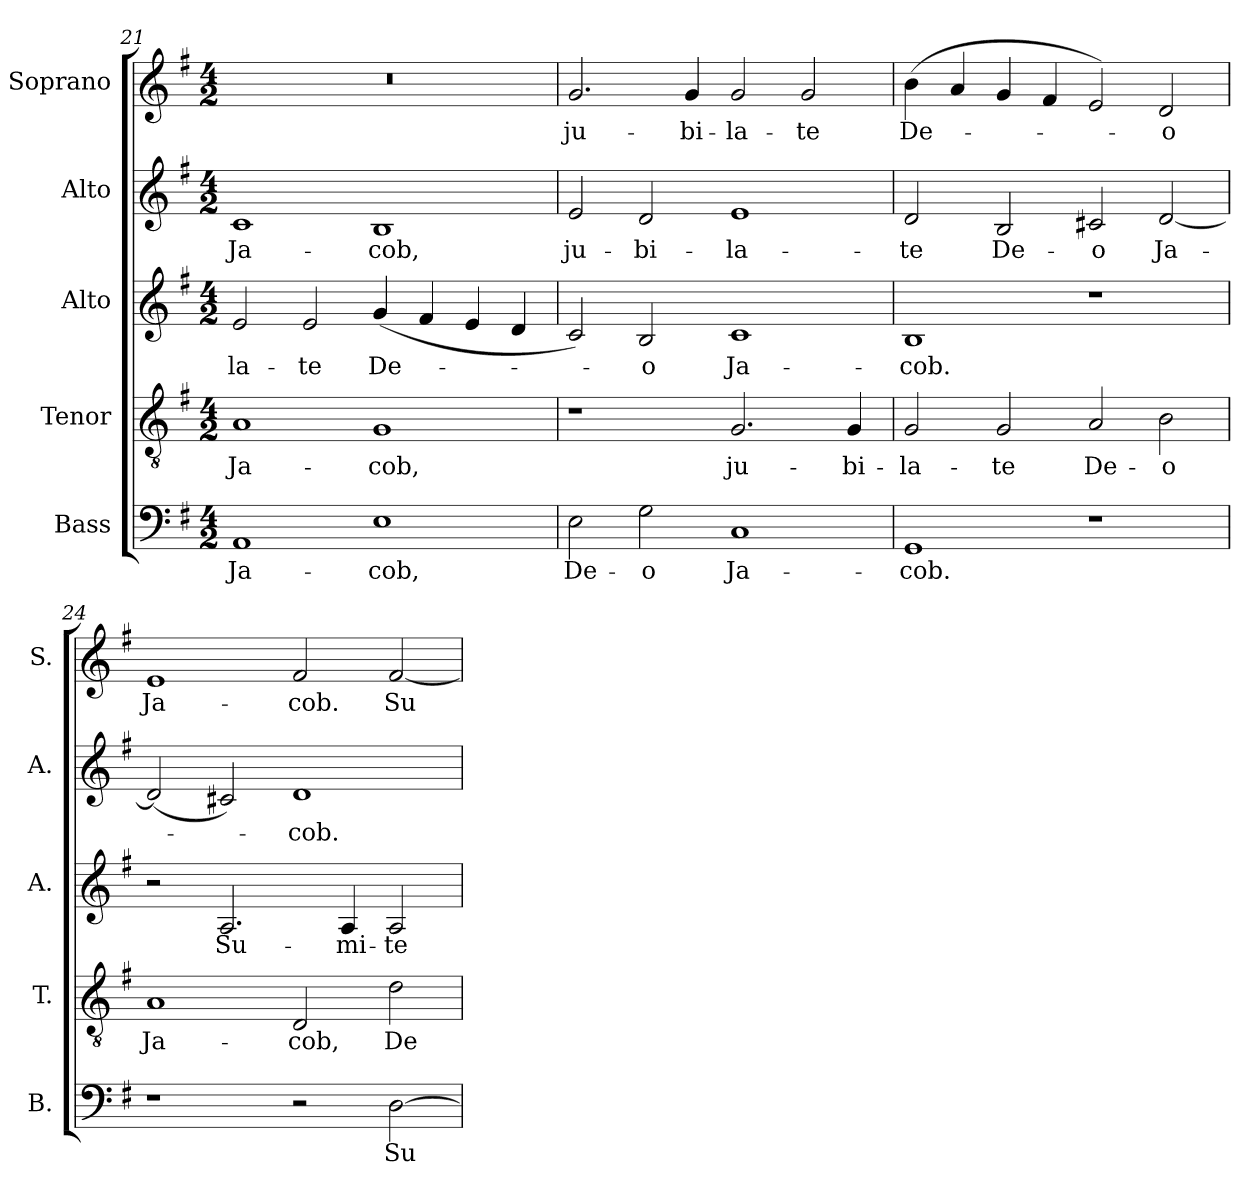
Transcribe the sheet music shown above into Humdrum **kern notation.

**kern	**text	**kern	**text	**kern	**text	**kern	**text	**kern	**text
*part5	*part5	*part4	*part4	*part3	*part3	*part2	*part2	*part1	*part1
*staff5	*staff5	*staff4	*staff4	*staff3	*staff3	*staff2	*staff2	*staff1	*staff1
*I"Bass	*	*I"Tenor	*	*I"Alto	*	*I"Alto	*	*I"Soprano	*
*I'B.	*	*I'T.	*	*I'A.	*	*I'A.	*	*I'S.	*
*clefF4	*	*clefGv2	*	*clefG2	*	*clefG2	*	*clefG2	*
*	*	*ITrd7c12	*	*	*	*	*	*	*
*k[f#]	*	*k[f#]	*	*k[f#]	*	*k[f#]	*	*k[f#]	*
*G:	*	*G:	*	*G:	*	*G:	*	*G:	*
*M4/2	*	*M4/2	*	*M4/2	*	*M4/2	*	*M4/2	*
=21	=21	=21	=21	=21	=21	=21	=21	=21	=21
!	!LO:LY:b:color=#000000	!	!	!	!	!	!	!	!
!	!	!	!LO:LY:b:color=#000000	!	!	!	!	!	!
!	!	!	!	!	!LO:LY:b:color=#000000	!	!	!	!
!	!	!	!	!	!	!	!LO:LY:b:color=#000000	!LO:N:vis=1	!
1AAi	Ja-	1AAi	Ja-	2ei/	-la-	1ci	Ja-	0r	.
!	!	!	!	!	!LO:LY:b:color=#000000	!	!	!	!
.	.	.	.	2ei/	-te	.	.	.	.
!	!LO:LY:b:color=#000000	!	!	!	!	!	!	!	!
!	!	!	!LO:LY:b:color=#000000	!	!	!	!	!	!
!	!	!	!	!	!LO:LY:b:color=#000000	!	!	!	!
!	!	!	!	!	!	!	!LO:LY:b:color=#000000	!	!
1Ei	-cob,	1GGi	-cob,	(4gi/	De-	1Bi	-cob,	.	.
.	.	.	.	4f#i/	.	.	.	.	.
.	.	.	.	4ei/	.	.	.	.	.
.	.	.	.	4di/	.	.	.	.	.
=22	=22	=22	=22	=22	=22	=22	=22	=22	=22
!	!LO:LY:b:color=#000000	!	!	!	!	!	!	!	!
!	!	!	!	!	!	!	!LO:LY:b:color=#000000	!	!
!	!	!	!	!	!	!	!	!	!LO:LY:b:color=#000000
2Ei\	De-	1r	.	2ci/)	.	2ei/	ju-	2.gi/	ju-
!	!LO:LY:b:color=#000000	!	!	!	!	!	!	!	!
!	!	!	!	!	!LO:LY:b:color=#000000	!	!	!	!
!	!	!	!	!	!	!	!LO:LY:b:color=#000000	!	!
2Gi\	-o	.	.	2Bi/	-o	2di/	-bi-	.	.
!	!	!	!	!	!	!	!	!	!LO:LY:b:color=#000000
.	.	.	.	.	.	.	.	4gi/	-bi-
!	!LO:LY:b:color=#000000	!	!	!	!	!	!	!	!
!	!	!	!LO:LY:b:color=#000000	!	!	!	!	!	!
!	!	!	!	!	!LO:LY:b:color=#000000	!	!	!	!
!	!	!	!	!	!	!	!LO:LY:b:color=#000000	!	!
!	!	!	!	!	!	!	!	!	!LO:LY:b:color=#000000
1Ci	Ja-	2.GGi/	ju-	1ci	Ja-	1ei	-la-	2gi/	-la-
!	!	!	!	!	!	!	!	!	!LO:LY:b:color=#000000
.	.	.	.	.	.	.	.	2gi/	-te
!	!	!	!LO:LY:b:color=#000000	!	!	!	!	!	!
.	.	4GGi/	-bi-	.	.	.	.	.	.
=23	=23	=23	=23	=23	=23	=23	=23	=23	=23
!	!LO:LY:b:color=#000000	!	!	!	!	!	!	!	!
!	!	!	!LO:LY:b:color=#000000	!	!	!	!	!	!
!	!	!	!	!	!LO:LY:b:color=#000000	!	!	!	!
!	!	!	!	!	!	!	!LO:LY:b:color=#000000	!	!
!	!	!	!	!	!	!	!	!	!LO:LY:b:color=#000000
1GGi	-cob.	2GGi/	-la-	1Bi	-cob.	2di/	-te	(4bi\	De-
.	.	.	.	.	.	.	.	4ai/	.
!	!	!	!LO:LY:b:color=#000000	!	!	!	!	!	!
!	!	!	!	!	!	!	!LO:LY:b:color=#000000	!	!
.	.	2GGi/	-te	.	.	2Bi/	De-	4gi/	.
.	.	.	.	.	.	.	.	4f#i/	.
!	!	!	!LO:LY:b:color=#000000	!	!	!	!	!	!
!	!	!	!	!	!	!	!LO:LY:b:color=#000000	!	!
1r	.	2AAi/	De-	1r	.	2c#Xi/	-o	2ei/)	.
!	!	!	!LO:LY:b:color=#000000	!	!	!	!	!	!
!	!	!	!	!	!	!	!LO:LY:b:color=#000000	!	!
!	!	!	!	!	!	!	!	!	!LO:LY:b:color=#000000
.	.	2BBi\	-o	.	.	[2di/	Ja-	2di/	-o
=24	=24	=24	=24	=24	=24	=24	=24	=24	=24
!	!	!	!LO:LY:b:color=#000000	!	!	!	!	!	!
!	!	!	!	!	!	!	!	!	!LO:LY:b:color=#000000
1r	.	1AAi	Ja-	2r	.	(2di/]	.	1ei	Ja-
!	!	!	!	!	!LO:LY:b:color=#000000	!	!	!	!
.	.	.	.	2.Ai/	Su-	2c#Xi/)	.	.	.
!	!	!	!LO:LY:b:color=#000000	!	!	!	!	!	!
!	!	!	!	!	!	!	!LO:LY:b:color=#000000	!	!
!	!	!	!	!	!	!	!	!	!LO:LY:b:color=#000000
2r	.	2DDi/	-cob,	.	.	1di	-cob.	2f#i/	-cob.
!	!	!	!	!	!LO:LY:b:color=#000000	!	!	!	!
.	.	.	.	4Ai/	-mi-	.	.	.	.
!	!LO:LY:b:color=#000000	!	!	!	!	!	!	!	!
!	!	!	!LO:LY:b:color=#000000	!	!	!	!	!	!
!	!	!	!	!	!LO:LY:b:color=#000000	!	!	!	!
!	!	!	!	!	!	!	!	!	!LO:LY:b:color=#000000
[2Di\	Su-	2Di\	De-	2Ai/	-te	.	.	[2f#i/	Su-
=	=	=	=	=	=	=	=	=	=
*-	*-	*-	*-	*-	*-	*-	*-	*-	*-
